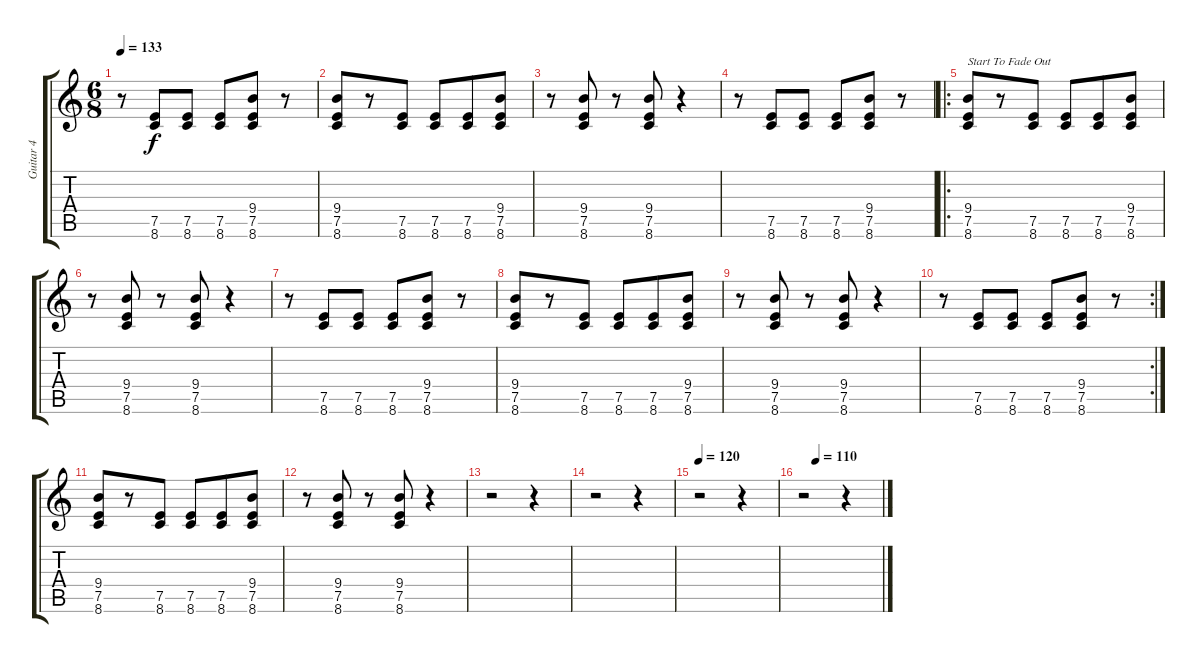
\track ("Guitar 4" "Guitar 4") {instrument distortionguitar}
\staff {score tabs}
\tuning (E4 B3 G3 D3 A2 E2) {hide}
\ts (6 8)
\tempo 133
\clef g2
\ks c
r.8{dy f} (7.5 8.6).8 (7.5 8.6).8 (7.5 8.6).8 (9.4 7.5 8.6).8 r.8 |
(9.4 7.5 8.6).8 r.8 (7.5 8.6).8 (7.5 8.6).8 (7.5 8.6).8 (9.4 7.5 8.6).8 |
r.8 (9.4 7.5 8.6).8 r.8 (9.4 7.5 8.6).8 r.4 |
r.8 (7.5 8.6).8 (7.5 8.6).8 (7.5 8.6).8 (9.4 7.5 8.6).8 r.8 |
\ro
(9.4 7.5 8.6).8{txt "Start To Fade Out"} r.8 (7.5 8.6).8 (7.5 8.6).8 (7.5 8.6).8 (9.4 7.5 8.6).8 |
r.8 (9.4 7.5 8.6).8 r.8 (9.4 7.5 8.6).8 r.4 |
r.8 (7.5 8.6).8 (7.5 8.6).8 (7.5 8.6).8 (9.4 7.5 8.6).8 r.8 |
(9.4 7.5 8.6).8 r.8 (7.5 8.6).8 (7.5 8.6).8 (7.5 8.6).8 (9.4 7.5 8.6).8 |
r.8 (9.4 7.5 8.6).8 r.8 (9.4 7.5 8.6).8 r.4 |
\rc 2
r.8 (7.5 8.6).8 (7.5 8.6).8 (7.5 8.6).8 (9.4 7.5 8.6).8 r.8 |
(9.4 7.5 8.6).8 r.8 (7.5 8.6).8 (7.5 8.6).8 (7.5 8.6).8 (9.4 7.5 8.6).8 |
r.8 (9.4 7.5 8.6).8 r.8 (9.4 7.5 8.6).8 r.4 |
r.2 r.4 |
r.2 r.4 |
\tempo 120
r.2 r.4 |
\tempo (110 0.16666666666666666)
r.2 r.4
